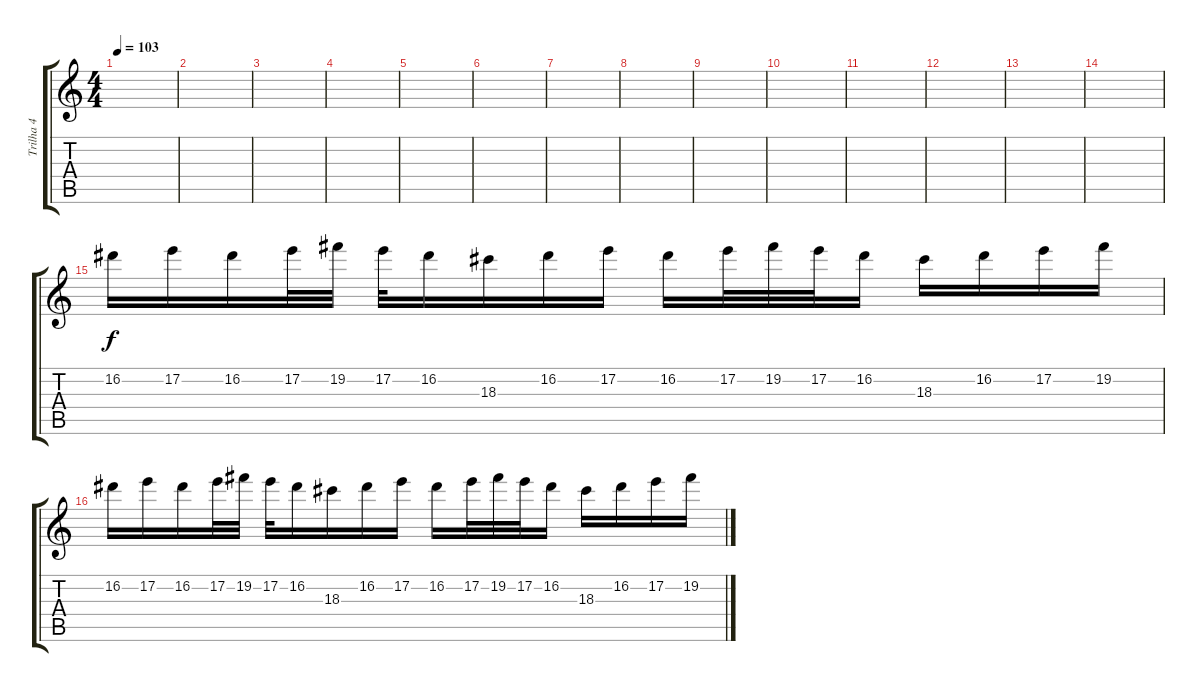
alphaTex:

\track ("Trilha 4" "Trilha 4") {instrument acousticguitarnylon}
\staff {score tabs}
\tuning (E4 B3 G3 D3 A2 E2) {hide}
\ts (4 4)
\tempo 103
\clef g2
\ks c
|
|
|
|
|
|
|
|
|
|
|
|
|
|
16.2.16 17.2.16 16.2.16 17.2.32 19.2.32 17.2.32 16.2.16 18.3.16 16.2.16 17.2.16 16.2.16 17.2.32 19.2.32 17.2.32 16.2.16 18.3.16 16.2.16 17.2.16 19.2.16 |
16.2.16 17.2.16 16.2.16 17.2.32 19.2.32 17.2.32 16.2.16 18.3.16 16.2.16 17.2.16 16.2.16 17.2.32 19.2.32 17.2.32 16.2.16 18.3.16 16.2.16 17.2.16 19.2.16
